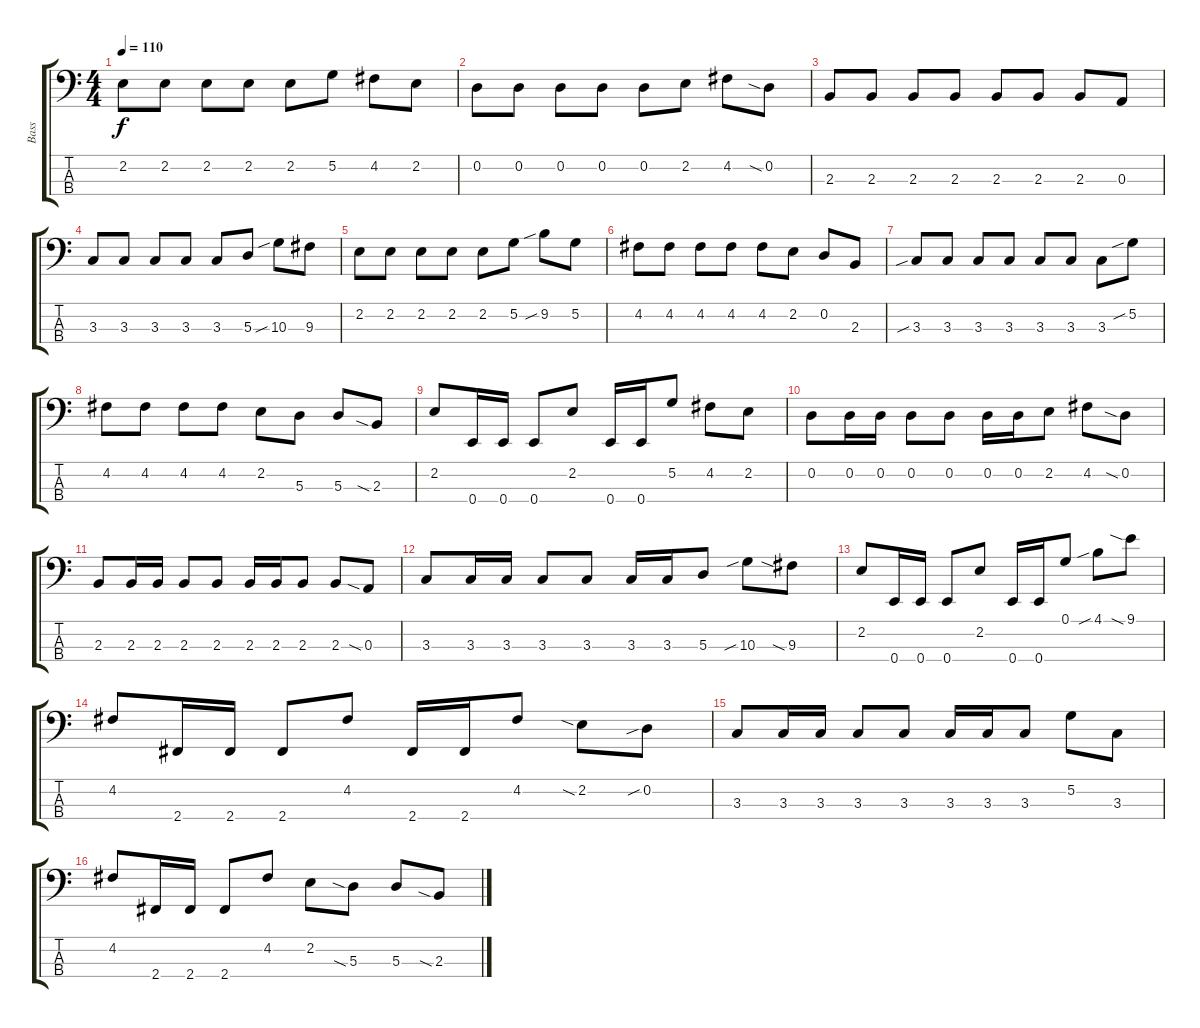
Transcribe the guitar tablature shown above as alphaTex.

\track ("Bass" "Bass") {instrument electricbasspick}
\staff {score tabs}
\tuning (G2 D2 A1 E1) {hide}
\ts (4 4)
\tempo 110
\clef f4
\ks c
2.2.8{dy f} 2.2.8 2.2.8 2.2.8 2.2.8 5.2.8 4.2.8 2.2.8 |
0.2.8 0.2.8 0.2.8 0.2.8 0.2.8 2.2.8 4.2.8 0.2{sia}.8 |
2.3.8 2.3.8 2.3.8 2.3.8 2.3.8 2.3.8 2.3.8 0.3.8 |
3.3.8 3.3.8 3.3.8 3.3.8 3.3.8 5.3.8 10.3{sib}.8 9.3.8 |
2.2.8 2.2.8 2.2.8 2.2.8 2.2.8 5.2.8 9.2{sib}.8 5.2.8 |
4.2.8 4.2.8 4.2.8 4.2.8 4.2.8 2.2.8 0.2.8 2.3.8 |
3.3{sib}.8 3.3.8 3.3.8 3.3.8 3.3.8 3.3.8 3.3.8 5.2{sib}.8 |
4.2.8 4.2.8 4.2.8 4.2.8 2.2.8 5.3.8 5.3.8 2.3{sia}.8 |
2.2.8 0.4.16 0.4.16 0.4.8 2.2.8 0.4.16 0.4.16 5.2.8 4.2.8 2.2.8 |
0.2.8 0.2.16 0.2.16 0.2.8 0.2.8 0.2.16 0.2.16 2.2.8 4.2.8 0.2{sia}.8 |
2.3.8 2.3.16 2.3.16 2.3.8 2.3.8 2.3.16 2.3.16 2.3.8 2.3.8 0.3{sia}.8 |
3.3.8 3.3.16 3.3.16 3.3.8 3.3.8 3.3.16 3.3.16 5.3.8 10.3{sib}.8 9.3{sia}.8 |
2.2.8 0.4.16 0.4.16 0.4.8 2.2.8 0.4.16 0.4.16 0.1.8 4.1{sib}.8 9.1{sia}.8 |
4.2.8 2.4.16 2.4.16 2.4.8 4.2.8 2.4.16 2.4.16 4.2.8 2.2{sia}.8 0.2{sib}.8 |
3.3.8 3.3.16 3.3.16 3.3.8 3.3.8 3.3.16 3.3.16 3.3.8 5.2.8 3.3.8 |
4.2.8 2.4.16 2.4.16 2.4.8 4.2.8 2.2.8 5.3{sia}.8 5.3.8 2.3{sia}.8
